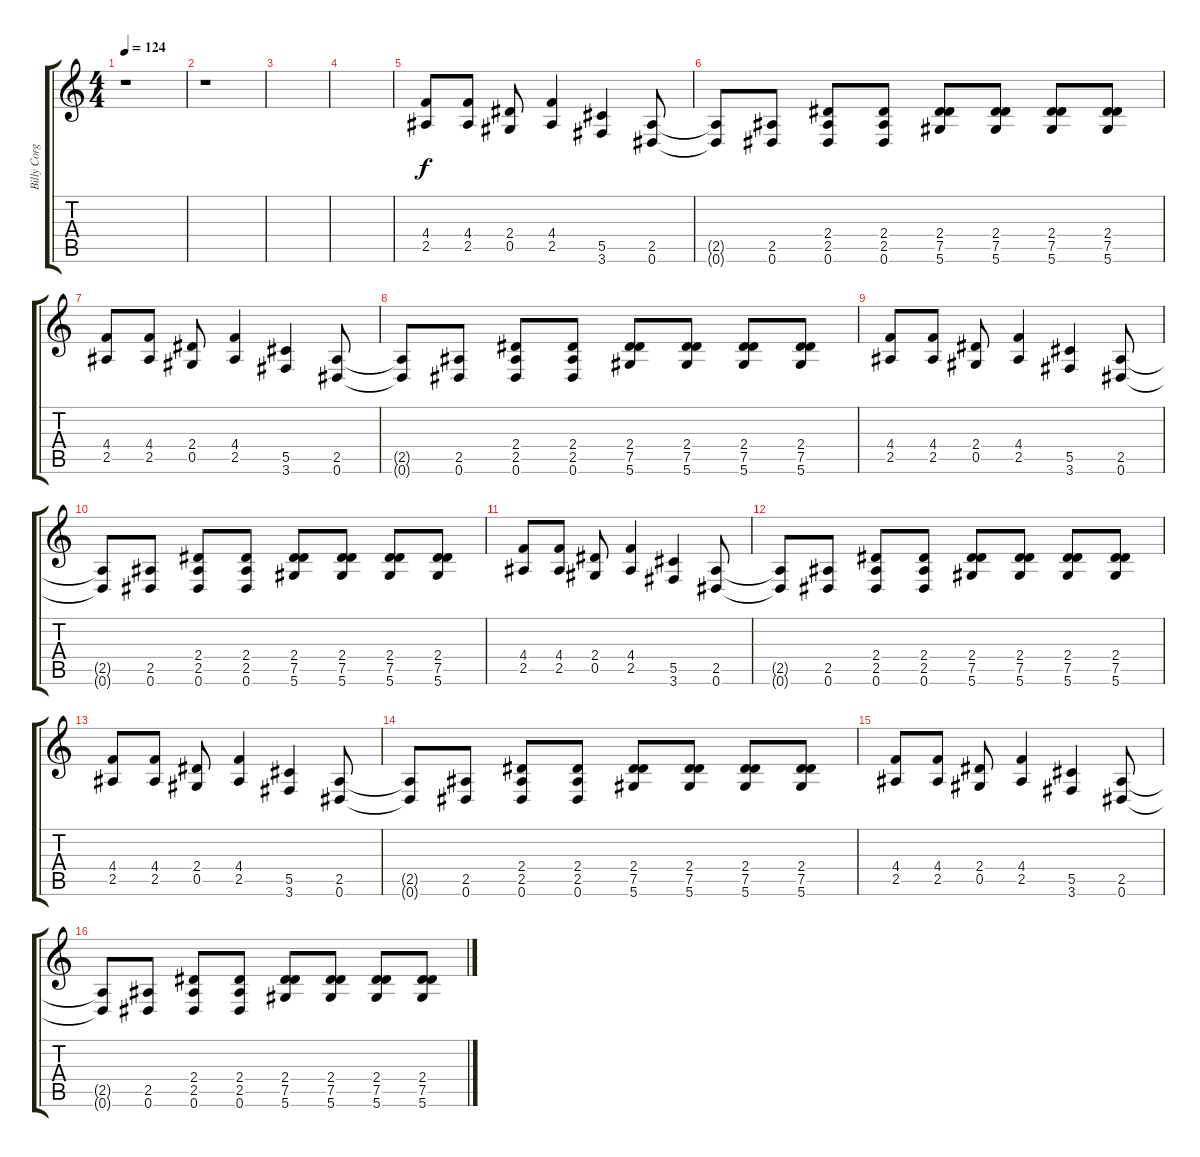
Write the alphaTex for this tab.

\track ("Billy Corgan" "Billy Corg") {instrument electricguitarclean}
\staff {score tabs}
\tuning (Eb4 Bb3 Gb3 Db3 Ab2 Eb2) {hide}
\ts (4 4)
\tempo 124
\clef g2
\ks c
r.1{dy f instrument electricguitarclean} |
r.1 |
|
|
(4.4 2.5).8 (4.4 2.5).8 (2.4 0.5).8 (4.4 2.5).4 (5.5 3.6).4 (2.5 0.6).8 |
(2.5{t} 0.6{t}).8 (2.5 0.6).8 (2.4 2.5 0.6).8 (2.4 2.5 0.6).8 (2.4 7.5 5.6).8 (2.4 7.5 5.6).8 (2.4 7.5 5.6).8 (2.4 7.5 5.6).8 |
(4.4 2.5).8 (4.4 2.5).8 (2.4 0.5).8 (4.4 2.5).4 (5.5 3.6).4 (2.5 0.6).8 |
(2.5{t} 0.6{t}).8 (2.5 0.6).8 (2.4 2.5 0.6).8 (2.4 2.5 0.6).8 (2.4 7.5 5.6).8 (2.4 7.5 5.6).8 (2.4 7.5 5.6).8 (2.4 7.5 5.6).8 |
(4.4 2.5).8 (4.4 2.5).8 (2.4 0.5).8 (4.4 2.5).4 (5.5 3.6).4 (2.5 0.6).8 |
(2.5{t} 0.6{t}).8 (2.5 0.6).8 (2.4 2.5 0.6).8 (2.4 2.5 0.6).8 (2.4 7.5 5.6).8 (2.4 7.5 5.6).8 (2.4 7.5 5.6).8 (2.4 7.5 5.6).8 |
(4.4 2.5).8 (4.4 2.5).8 (2.4 0.5).8 (4.4 2.5).4 (5.5 3.6).4 (2.5 0.6).8 |
(2.5{t} 0.6{t}).8 (2.5 0.6).8 (2.4 2.5 0.6).8 (2.4 2.5 0.6).8 (2.4 7.5 5.6).8 (2.4 7.5 5.6).8 (2.4 7.5 5.6).8 (2.4 7.5 5.6).8 |
(4.4 2.5).8 (4.4 2.5).8 (2.4 0.5).8 (4.4 2.5).4 (5.5 3.6).4 (2.5 0.6).8 |
(2.5{t} 0.6{t}).8 (2.5 0.6).8 (2.4 2.5 0.6).8 (2.4 2.5 0.6).8 (2.4 7.5 5.6).8 (2.4 7.5 5.6).8 (2.4 7.5 5.6).8 (2.4 7.5 5.6).8 |
(4.4 2.5).8 (4.4 2.5).8 (2.4 0.5).8 (4.4 2.5).4 (5.5 3.6).4 (2.5 0.6).8 |
(2.5{t} 0.6{t}).8 (2.5 0.6).8 (2.4 2.5 0.6).8 (2.4 2.5 0.6).8 (2.4 7.5 5.6).8 (2.4 7.5 5.6).8 (2.4 7.5 5.6).8 (2.4 7.5 5.6).8
